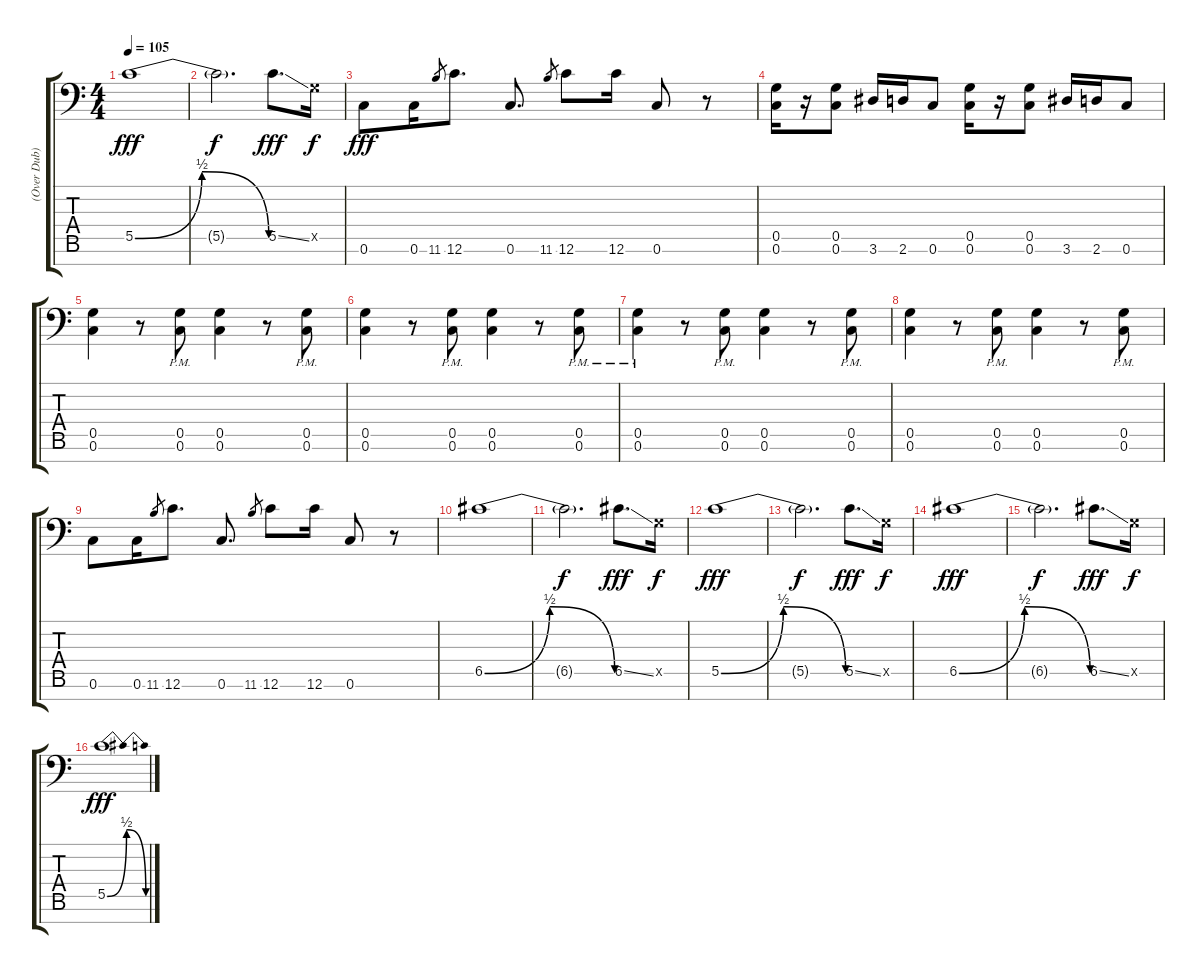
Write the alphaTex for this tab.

\track ("(Over Dub)" "(Over Dub)") {instrument distortionguitar}
\staff {score tabs}
\tuning (D4 A3 F3 C3 G2 C2 G1) {hide}
\ts (4 4)
\tempo 105
\clef f4
\ks c
5.5{be (bendrelease 0 0 14 2 45 2 60 0)}.1{dy fff} |
5.5{t}.2{d dy f} 5.5{ss}.8{d dy fff} 0.5{x}.16{dy f} |
0.6.8{dy fff} 0.6.16 11.6.8{gr} 12.6.8{d} 0.6.8{d} 11.6.8{gr} 12.6.8 12.6.16 0.6.8 r.8 |
(0.5 0.6).16 r.16 (0.5 0.6).8 3.6.16 2.6.16 0.6.8 (0.5 0.6).16 r.16 (0.5 0.6).8 3.6.16 2.6.16 0.6.8 |
(0.5 0.6).4 r.8 (0.5{pm} 0.6{pm}).8 (0.5 0.6).4 r.8 (0.5{pm} 0.6{pm}).8 |
(0.5 0.6).4 r.8 (0.5{pm} 0.6{pm}).8 (0.5 0.6).4 r.8 (0.5{pm} 0.6{pm}).8 |
(0.5{pm} 0.6{pm}).4 r.8 (0.5{pm} 0.6{pm}).8 (0.5 0.6).4 r.8 (0.5{pm} 0.6{pm}).8 |
(0.5 0.6).4 r.8 (0.5{pm} 0.6{pm}).8 (0.5 0.6).4 r.8 (0.5{pm} 0.6{pm}).8 |
0.6.8 0.6.16 11.6.8{gr} 12.6.8{d} 0.6.8{d} 11.6.8{gr} 12.6.8 12.6.16 0.6.8 r.8 |
6.5{be (bendrelease 0 0 11 2 46 2 60 0)}.1 |
6.5{t}.2{d dy f} 6.5{ss}.8{d dy fff} 0.5{x}.16{dy f} |
5.5{be (bendrelease 0 0 14 2 45 2 60 0)}.1{dy fff} |
5.5{t}.2{d dy f} 5.5{ss}.8{d dy fff} 0.5{x}.16{dy f} |
6.5{be (bendrelease 0 0 11 2 46 2 60 0)}.1{dy fff} |
6.5{t}.2{d dy f} 6.5{ss}.8{d dy fff} 0.5{x}.16{dy f} |
5.5{be (bendrelease 0 0 14 2 45 2 60 0)}.1{dy fff}
